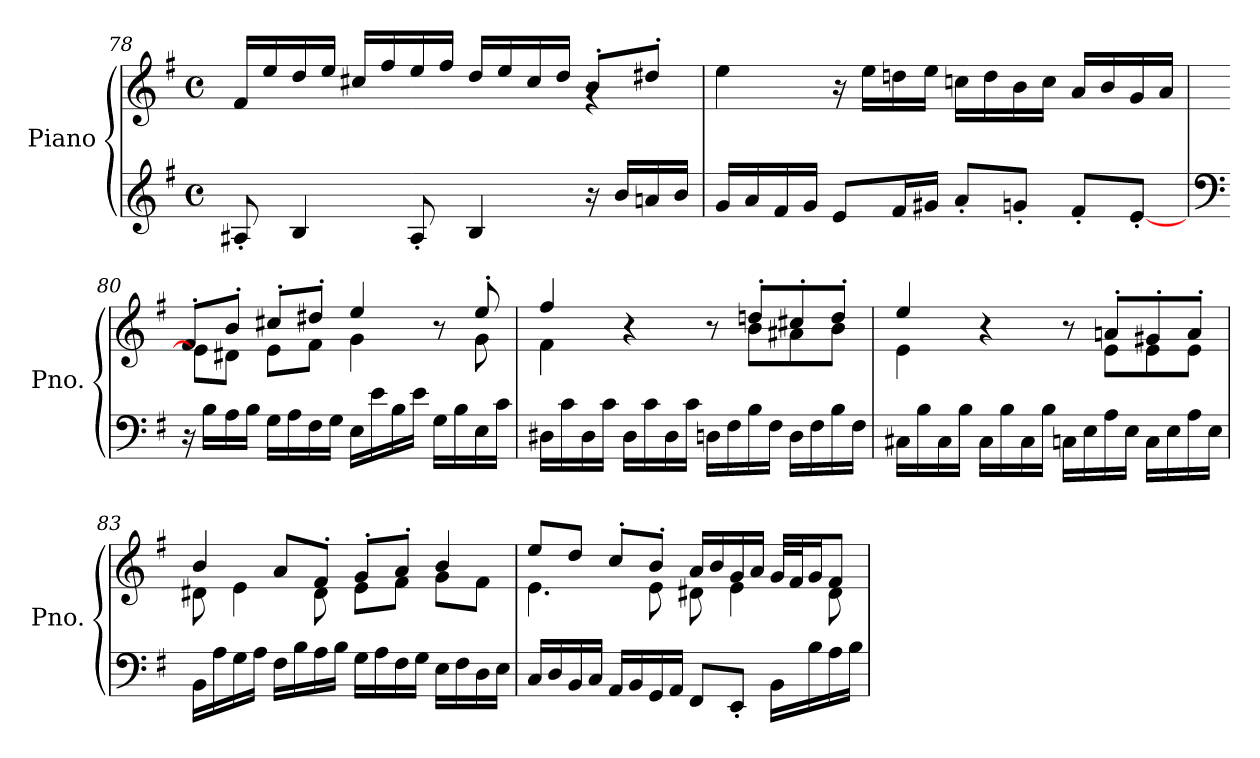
**kern	**kern
*part1	*part1
*staff2	*staff1
*I"Piano	*
*I'Pno.	*
*clefG2	*clefG2
*k[f#]	*k[f#]
*M4/4	*M4/4
*met(c)	*met(c)
=78	=78
*	*^
8A#X'/	16f#/LL	2.ryy
.	16ee/	.
4B/	16dd/	.
.	16ee/JJ	.
.	16cc#X/LL	.
.	16ff#/	.
8A#'/	16ee/	.
.	16ff#/JJ	.
4B/	16dd/LL	.
.	16ee/	.
.	16cc#/	.
.	16dd/JJ	.
16r	8b'/L	4rg
16b/LL	.	.
16an/	8dd#X'/J	.
16b/JJ	.	.
*	*v	*v
!!LO:LB:g=z
=79	=79
16g/LL	4ee\
16a/	.
16f#/	.
16g/JJ	.
8e/L	16r
.	16ee\LL
16f#/L	16ddn\
16g#X/JJ	16ee\JJ
8a'/L	16ccn\LL
.	16dd\
8gn'/J	16b\
.	16cc\JJ
8f#'/L	16a/LL
.	16b/
[8e'/J	16g/
.	16a/JJ
=80	=80
*clefF4	*
*	*^
16r	8f#'/L	8e\L]
16B\LL	.	.
16A\	8b'/J	8d#X\J
16B\JJ	.	.
16G\LL	8cc#X'/L	8e\L
16A\	.	.
16F#\	8dd#X'/J	8f#\J
16G\JJ	.	.
16E\LL	4ee/	4g\
16e\	.	.
16B\	.	.
16e\JJ	.	.
16G\LL	8r	8ryy
16B\	.	.
16E\	8ee'/	8g\
16c\JJ	.	.
!!LO:LB:g=z	!!
=81	=81	=81
16D#X\LL	4ff#/	4f#\
16c\	.	.
16D#\	.	.
16c\JJ	.	.
16D#\LL	4r	4.ryy
16c\	.	.
16D#\	.	.
16c\JJ	.	.
16Dn\LL	8r	.
16F#\	.	.
16B\	8ddn'/L	8b\L
16F#\JJ	.	.
16D\LL	8cc#X'/	8a#X\
16F#\	.	.
16B\	8dd'/J	8b\J
16F#\JJ	.	.
=82	=82	=82
16C#X\LL	4ee/	4e\
16B\	.	.
16C#\	.	.
16B\JJ	.	.
16C#\LL	4r	4.ryy
16B\	.	.
16C#\	.	.
16B\JJ	.	.
16Cn\LL	8r	.
16E\	.	.
16A\	8an'/L	8e\L
16E\JJ	.	.
16C\LL	8g#X'/	8e\
16E\	.	.
16A\	8a'/J	8e\J
16E\JJ	.	.
=83	=83	=83
16BB\LL	4b/	8d#X\
16A\	.	.
16G\	.	4e\
16A\JJ	.	.
16F#\LL	8a/L	.
16B\	.	.
16A\	8f#'/J	8d#\
16B\JJ	.	.
16G\LL	8g'/L	8e\L
16A\	.	.
16F#\	8a'/J	8f#\J
16G\JJ	.	.
16E\LL	4b/	8g\L
16F#\	.	.
16D\	.	8f#\J
16E\JJ	.	.
!!LO:LB:g=z	!!
=84	=84	=84
16C/LL	8ee/L	4.e\
16D/	.	.
16BB/	8dd/J	.
16C/JJ	.	.
16AA/LL	8cc'/L	.
16BB/	.	.
16GG/	8b'/J	8e\
16AA/JJ	.	.
8FF#/L	16a/LL	8d#X\
.	16b/	.
8EE'/J	16g/	4e\
.	16a/JJ	.
16BB\LL	32g!/LLL	.
.	32f#!/J	.
16B\	16g/J	.
16A\	8f#/J	8d#\
16B\JJ	.	.
*	*v	*v
=	=
*-	*-
